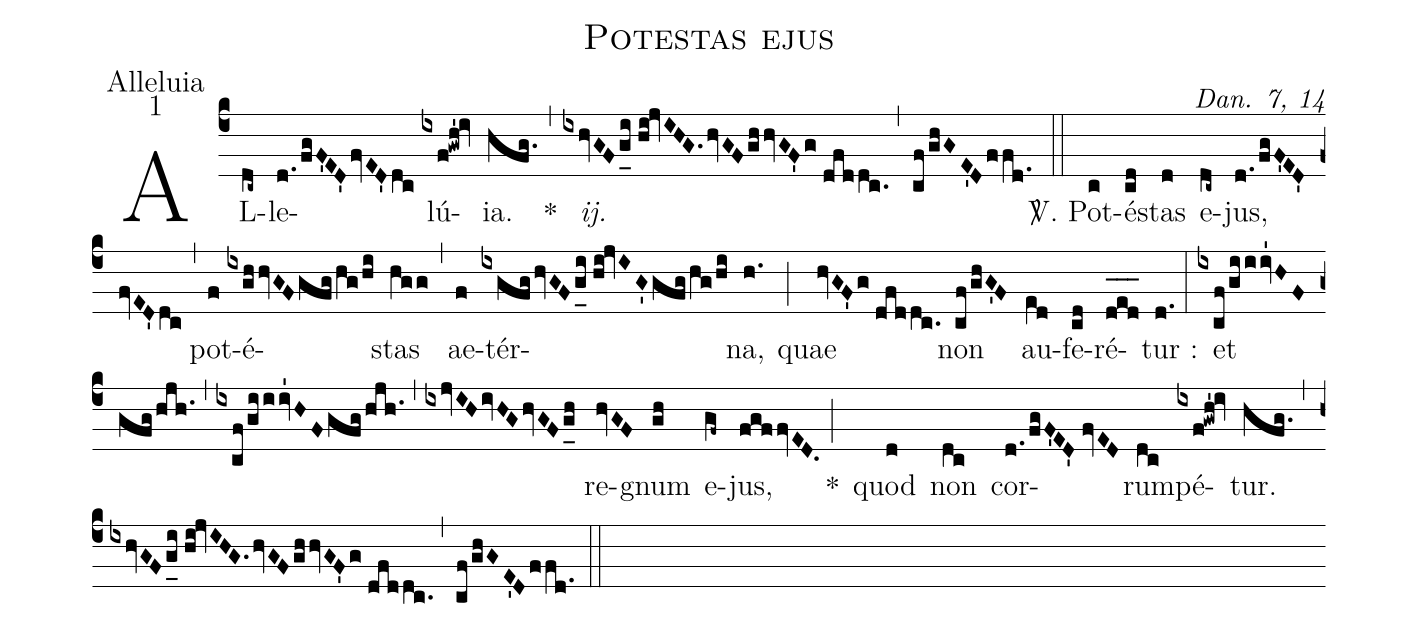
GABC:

name:Potestas ejus;
office-part:Alleluia;
mode:1;
commentary:Dan. 7, 14;
%%
(c4) AL(dc~)le(d./fgF'ED'fvED'dc)lú(ixf!gwh'!iv){ia}.(hfg.) <clear>*(,) <i>ij.</i>(ixhvGFg_[uh:l]i//hi!jvIHG.hvGFghhvGF'g//dfddc.) (,) (cf/ghGE'Dffd.) (::) <sp>V/</sp>. Pot(c)é(cd)stas(d) e(dc~)jus,(d./fgF'ED'//fvED'dc) (,) pot(f)é(ixghhvGFgfghg/hi)stas(hgg) (,) ae(f)tér(ixgfghvGFg_[uh:l]i//hi!jvIG'gfghg/hi)na,(h.) (;) quae(hvGF'g//dfddc.) non(cf/ghG'F) au(e[ll:1]d)fe(cd)ré(d_[oh:h]e_[oh:h]d_[oh:h])tur :(d.) (:) et(ixcf/giiiv'1HFgfghjh.1) (,) (ixcf/giiiv'1HFgfghjh.1) (,) (ixjvIHivHGhvGFg_[uh:l]h) re(hvGF)gnum(gh) e(gf~)jus,(fgffvED.) <clear>*(;) quod(d) non(dc) cor(d./fgF'ED'//fvED)rum(dc)pé(ixf!gwh'!iv)tur.(hfg.) (,) (ixhvGFg_[uh:l]i//hi!jvIHG.hvGF/!ghhvGF'g//dfddc.) (,) (cf/ghGE'Dffd.) (::)
